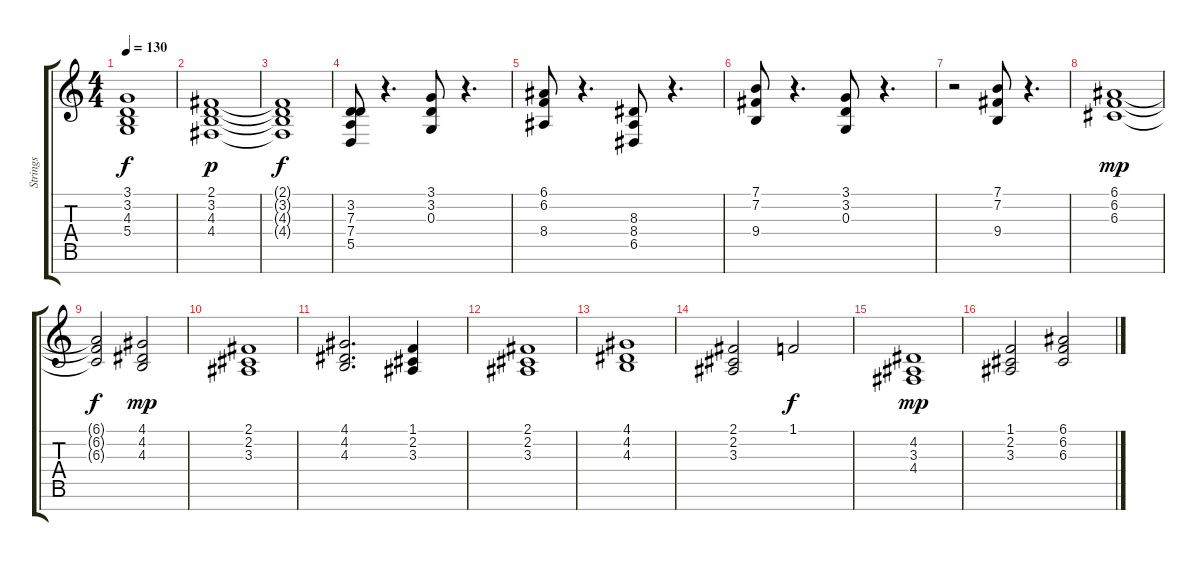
\track ("Strings" "Strings") {instrument stringensemble1}
\staff {score tabs}
\tuning (E4 B3 G3 D3 A2 E2 B1) {hide}
\ts (4 4)
\tempo 130
\clef g2
\ks c
(3.1{t} 3.2{t} 4.3{t} 5.4{t}).1{dy f} |
(2.1 3.2 4.3 4.4).1{dy p} |
(2.1{t} 3.2{t} 4.3{t} 4.4{t}).1{dy f} |
(3.2 7.3 7.4 5.5).8 r.4{d} (3.1 3.2 0.3).8 r.4{d} |
(6.1 6.2 8.4).8 r.4{d} (8.3 8.4 6.5).8 r.4{d} |
(7.1 7.2 9.4).8 r.4{d} (3.1 3.2 0.3).8 r.4{d} |
r.2 (7.1 7.2 9.4).8 r.4{d} |
(6.1 6.2 6.3).1{dy mp volume 14} |
(6.1{t} 6.2{t} 6.3{t}).2{dy f} (4.1 4.2 4.3).2{dy mp} |
(2.1 2.2 3.3).1 |
(4.1 4.2 4.3).2{d} (1.1 2.2 3.3).4 |
(2.1 2.2 3.3).1 |
(4.1 4.2 4.3).1 |
(2.1 2.2 3.3).2 1.1.2{dy f} |
(4.2 3.3 4.4).1{dy mp} |
(1.1 2.2 3.3).2 (6.1 6.2 6.3).2
